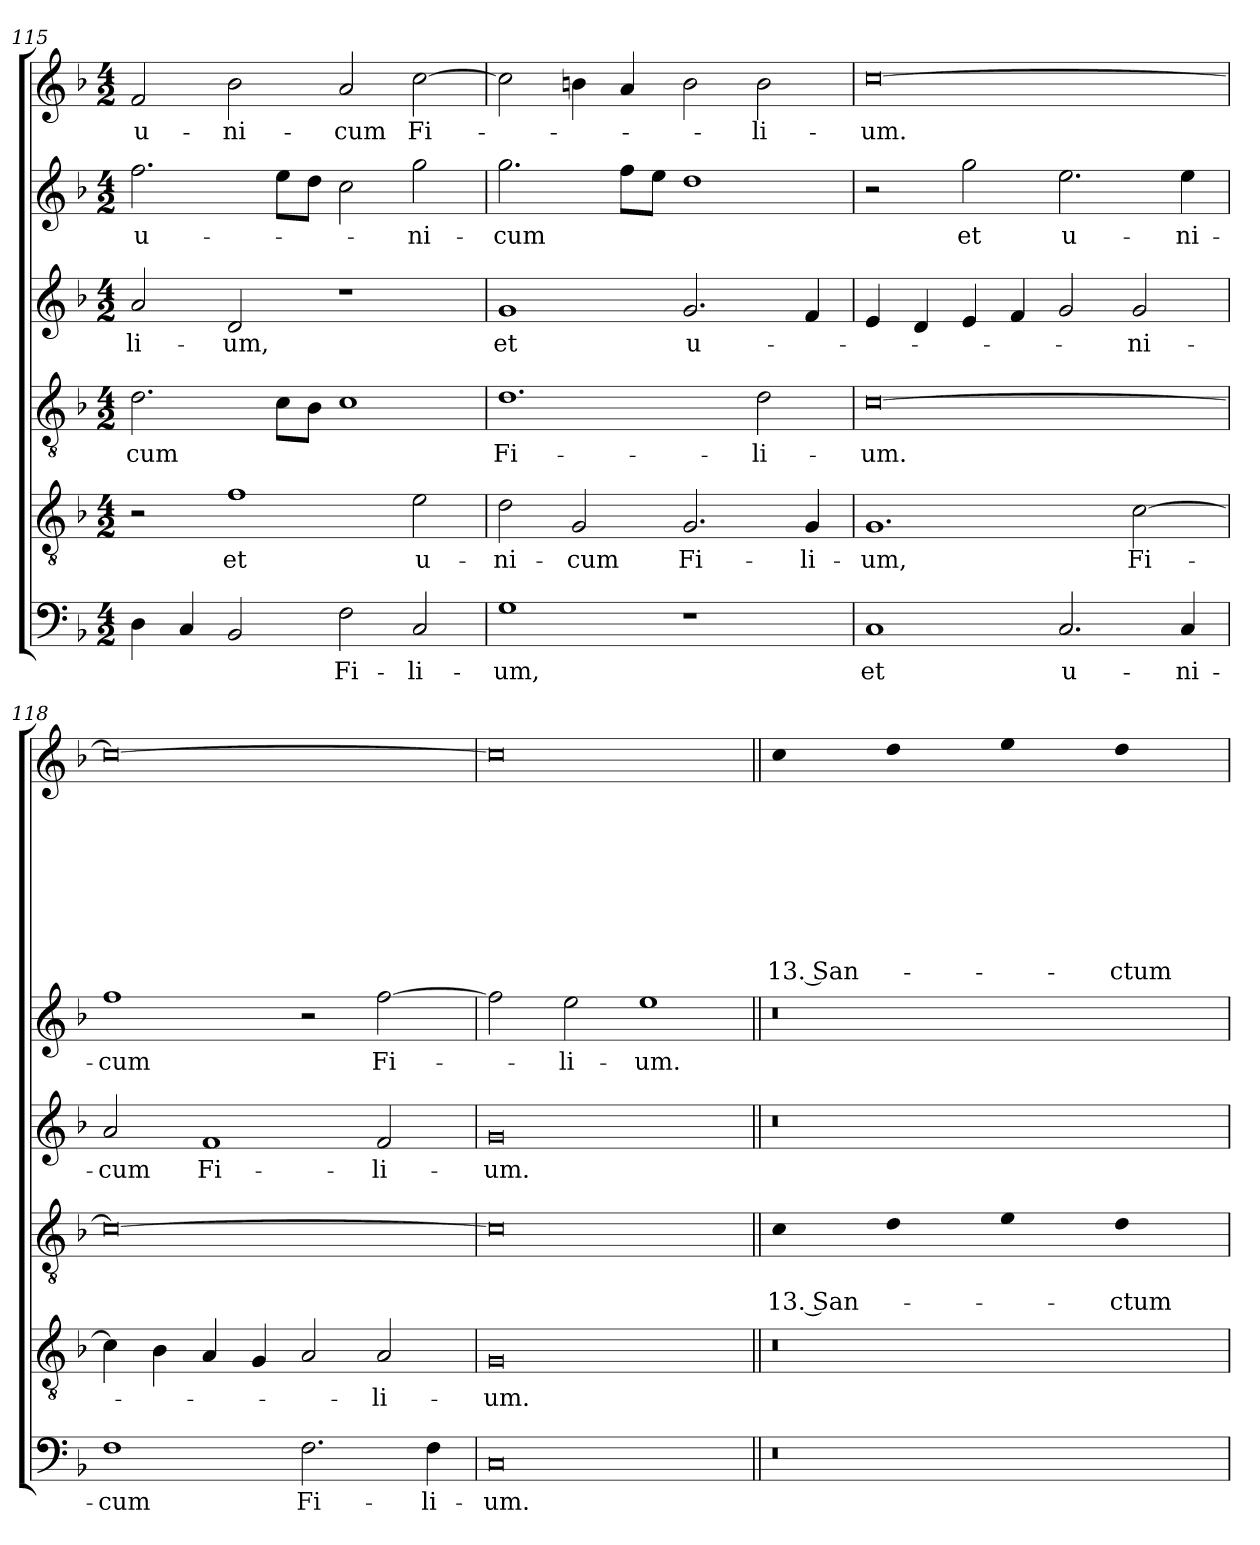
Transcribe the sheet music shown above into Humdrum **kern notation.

**kern	**text	**kern	**text	**kern	**text	**text	**kern	**text	**kern	**text	**kern	**text	**text	**text	**text	**text	**text	**text	**text
*part6	*part6	*part5	*part5	*part4	*part4	*part4	*part3	*part3	*part2	*part2	*part1	*part1	*part1	*part1	*part1	*part1	*part1	*part1	*part1
*staff6	*staff6	*staff5	*staff5	*staff4	*staff4	*staff4	*staff3	*staff3	*staff2	*staff2	*staff1	*staff1	*staff1	*staff1	*staff1	*staff1	*staff1	*staff1	*staff1
*clefF4	*	*clefGv2	*	*clefGv2	*	*	*clefG2	*	*clefG2	*	*clefG2	*	*	*	*	*	*	*	*
*k[b-]	*	*k[b-]	*	*k[b-]	*	*	*k[b-]	*	*k[b-]	*	*k[b-]	*	*	*	*	*	*	*	*
*F:	*	*F:	*	*F:	*	*	*F:	*	*F:	*	*F:	*	*	*	*	*	*	*	*
*M4/2	*	*M4/2	*	*M4/2	*	*	*M4/2	*	*M4/2	*	*M4/2	*	*	*	*	*	*	*	*
=115	=115	=115	=115	=115	=115	=115	=115	=115	=115	=115	=115	=115	=115	=115	=115	=115	=115	=115	=115
!	!	!	!	!	!LO:LY:b	!	!	!LO:LY:b	!	!LO:LY:b	!	!LO:LY:b	!	!	!	!	!	!	!
4D\	.	2r	.	2.d\	-cum	.	2a/	-li-	2.ff\	u-	2f/	u-	.	.	.	.	.	.	.
4C/	.	.	.	.	.	.	.	.	.	.	.	.	.	.	.	.	.	.	.
!	!	!	!LO:LY:b	!	!	!	!	!LO:LY:b	!	!	!	!LO:LY:b	!	!	!	!	!	!	!
2BB-/	.	1f	et	.	.	.	2d/	-um,	.	.	2b-\	-ni-	.	.	.	.	.	.	.
.	.	.	.	8c\L	.	.	.	.	8ee\L	.	.	.	.	.	.	.	.	.	.
.	.	.	.	8B-\J	.	.	.	.	8dd\J	.	.	.	.	.	.	.	.	.	.
!	!LO:LY:b	!	!	!	!	!	!	!	!	!	!	!LO:LY:b	!	!	!	!	!	!	!
2F\	Fi-	.	.	1c	.	.	1r	.	2cc\	.	2a/	-cum	.	.	.	.	.	.	.
!	!LO:LY:b	!	!LO:LY:b	!	!	!	!	!	!	!LO:LY:b	!	!LO:LY:b	!	!	!	!	!	!	!
2C/	-li-	2e\	u-	.	.	.	.	.	2gg\	-ni-	[2cc\	Fi-	.	.	.	.	.	.	.
!!LO:LB:g=z
=116	=116	=116	=116	=116	=116	=116	=116	=116	=116	=116	=116	=116	=116	=116	=116	=116	=116	=116	=116
!	!LO:LY:b	!	!LO:LY:b	!	!LO:LY:b	!	!	!LO:LY:b	!	!LO:LY:b	!	!	!	!	!	!	!	!	!
1G	-um,	2d\	-ni-	1.d	Fi-	.	1g	et	2.gg\	-cum	2cc\]	.	.	.	.	.	.	.	.
!	!	!	!LO:LY:b	!	!	!	!	!	!	!	!	!	!	!	!	!	!	!	!
.	.	2G/	-cum	.	.	.	.	.	.	.	4bn\	.	.	.	.	.	.	.	.
.	.	.	.	.	.	.	.	.	8ff\L	.	4a/	.	.	.	.	.	.	.	.
.	.	.	.	.	.	.	.	.	8ee\J	.	.	.	.	.	.	.	.	.	.
!	!	!	!LO:LY:b	!	!	!	!	!LO:LY:b	!	!	!	!	!	!	!	!	!	!	!
1r	.	2.G/	Fi-	.	.	.	2.g/	u-	1dd	.	2b\	.	.	.	.	.	.	.	.
!	!	!	!	!	!LO:LY:b	!	!	!	!	!	!	!LO:LY:b	!	!	!	!	!	!	!
.	.	.	.	2d\	-li-	.	.	.	.	.	2b\	-li-	.	.	.	.	.	.	.
!	!	!	!LO:LY:b	!	!	!	!	!	!	!	!	!	!	!	!	!	!	!	!
.	.	4G/	-li-	.	.	.	4f/	.	.	.	.	.	.	.	.	.	.	.	.
=117	=117	=117	=117	=117	=117	=117	=117	=117	=117	=117	=117	=117	=117	=117	=117	=117	=117	=117	=117
!	!LO:LY:b	!	!LO:LY:b	!	!LO:LY:b	!	!	!	!	!	!	!LO:LY:b	!	!	!	!	!	!	!
1C	et	1.G	-um,	[0c	-um.	.	4e/	.	2r	.	[0cc	-um.	.	.	.	.	.	.	.
.	.	.	.	.	.	.	4d/	.	.	.	.	.	.	.	.	.	.	.	.
!	!	!	!	!	!	!	!	!	!	!LO:LY:b	!	!	!	!	!	!	!	!	!
.	.	.	.	.	.	.	4e/	.	2gg\	et	.	.	.	.	.	.	.	.	.
.	.	.	.	.	.	.	4f/	.	.	.	.	.	.	.	.	.	.	.	.
!	!LO:LY:b	!	!	!	!	!	!	!	!	!LO:LY:b	!	!	!	!	!	!	!	!	!
2.C/	u-	.	.	.	.	.	2g/	.	2.ee\	u-	.	.	.	.	.	.	.	.	.
!	!	!	!LO:LY:b	!	!	!	!	!LO:LY:b	!	!	!	!	!	!	!	!	!	!	!
.	.	[2c\	Fi-	.	.	.	2g/	-ni-	.	.	.	.	.	.	.	.	.	.	.
!	!LO:LY:b	!	!	!	!	!	!	!	!	!LO:LY:b	!	!	!	!	!	!	!	!	!
4C/	-ni-	.	.	.	.	.	.	.	4ee\	-ni-	.	.	.	.	.	.	.	.	.
=118	=118	=118	=118	=118	=118	=118	=118	=118	=118	=118	=118	=118	=118	=118	=118	=118	=118	=118	=118
!	!LO:LY:b	!	!	!	!	!	!	!LO:LY:b	!	!LO:LY:b	!	!	!	!	!	!	!	!	!
1F	-cum	4c\]	.	0c_	.	.	2a/	-cum	1ff	-cum	0cc_	.	.	.	.	.	.	.	.
.	.	4B-\	.	.	.	.	.	.	.	.	.	.	.	.	.	.	.	.	.
!	!	!	!	!	!	!	!	!LO:LY:b	!	!	!	!	!	!	!	!	!	!	!
.	.	4A/	.	.	.	.	1f	Fi-	.	.	.	.	.	.	.	.	.	.	.
.	.	4G/	.	.	.	.	.	.	.	.	.	.	.	.	.	.	.	.	.
!	!LO:LY:b	!	!	!	!	!	!	!	!	!	!	!	!	!	!	!	!	!	!
2.F\	Fi-	2A/	.	.	.	.	.	.	2r	.	.	.	.	.	.	.	.	.	.
!	!	!	!LO:LY:b	!	!	!	!	!LO:LY:b	!	!LO:LY:b	!	!	!	!	!	!	!	!	!
.	.	2A/	-li-	.	.	.	2f/	-li-	[2ff\	Fi-	.	.	.	.	.	.	.	.	.
!	!LO:LY:b	!	!	!	!	!	!	!	!	!	!	!	!	!	!	!	!	!	!
4F\	-li-	.	.	.	.	.	.	.	.	.	.	.	.	.	.	.	.	.	.
=119	=119	=119	=119	=119	=119	=119	=119	=119	=119	=119	=119	=119	=119	=119	=119	=119	=119	=119	=119
!	!LO:LY:b	!	!LO:LY:b	!	!	!	!	!LO:LY:b	!	!	!	!	!	!	!	!	!	!	!
0C	-um.	0G	-um.	0c]	.	.	0g	-um.	2ff\]	.	0cc]	.	.	.	.	.	.	.	.
!	!	!	!	!	!	!	!	!	!	!LO:LY:b	!	!	!	!	!	!	!	!	!
.	.	.	.	.	.	.	.	.	2ee\	-li-	.	.	.	.	.	.	.	.	.
!	!	!	!	!	!	!	!	!	!	!LO:LY:b	!	!	!	!	!	!	!	!	!
.	.	.	.	.	.	.	.	.	1ee	-um.	.	.	.	.	.	.	.	.	.
!!LO:LB:g=z
=120||	=120||	=120||	=120||	=120||	=120||	=120||	=120||	=120||	=120||	=120||	=120||	=120||	=120||	=120||	=120||	=120||	=120||	=120||	=120||
!	!	!	!	!LO:N:head=solid	!	!LO:LY:b	!	!	!	!	!LO:N:head=solid	!	!	!	!	!	!	!	!LO:LY:b
0r	.	0r	.	1c	.	13. San-	0r	.	0r	.	1cc	.	.	.	.	.	.	.	13. San-
!	!	!	!	!LO:N:head=solid	!	!	!	!	!	!	!LO:N:head=solid	!	!	!	!	!	!	!	!
.	.	.	.	1d	.	.	.	.	.	.	1dd	.	.	.	.	.	.	.	.
!	!	!	!	!LO:N:head=solid	!	!	!	!	!	!	!LO:N:head=solid	!	!	!	!	!	!	!	!
0ryy	.	0ryy	.	1e	.	.	0ryy	.	0ryy	.	1ee	.	.	.	.	.	.	.	.
!	!	!	!	!LO:N:head=solid	!	!LO:LY:b	!	!	!	!	!LO:N:head=solid	!	!	!	!	!	!	!	!LO:LY:b
.	.	.	.	1d	.	-ctum	.	.	.	.	1dd	.	.	.	.	.	.	.	-ctum
=	=	=	=	=	=	=	=	=	=	=	=	=	=	=	=	=	=	=	=
*-	*-	*-	*-	*-	*-	*-	*-	*-	*-	*-	*-	*-	*-	*-	*-	*-	*-	*-	*-
